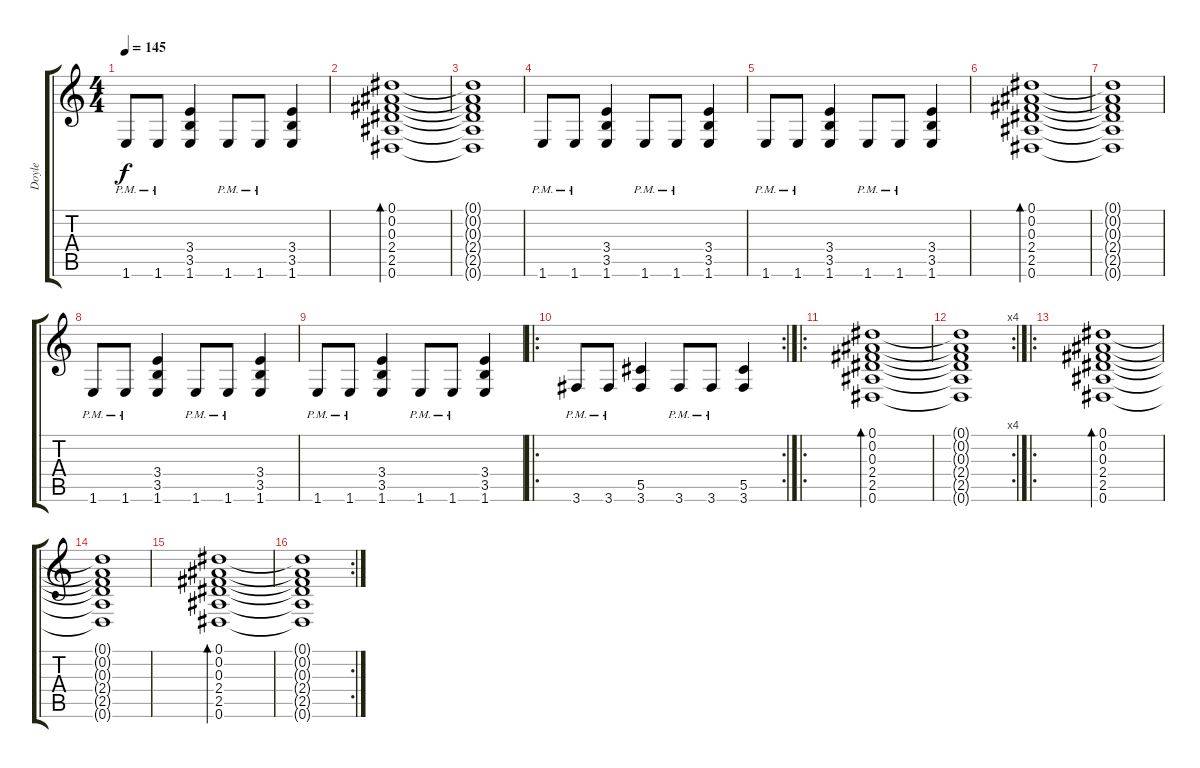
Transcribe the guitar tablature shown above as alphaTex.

\track ("Doyle" "Doyle") {instrument overdrivenguitar}
\staff {score tabs}
\tuning (Eb4 Bb3 Gb3 Db3 Ab2 Eb2) {hide}
\ts (4 4)
\tempo 145
\clef g2
\ks c
1.6{pm}.8{dy f} 1.6{pm}.8 (3.4 3.5 1.6).4 1.6{pm}.8 1.6{pm}.8 (3.4 3.5 1.6).4 |
(0.1 0.2 0.3 2.4 2.5 0.6).1{bd 240} |
(0.1{t} 0.2{t} 0.3{t} 2.4{t} 2.5{t} 0.6{t}).1 |
1.6{pm}.8 1.6{pm}.8 (3.4 3.5 1.6).4 1.6{pm}.8 1.6{pm}.8 (3.4 3.5 1.6).4 |
1.6{pm}.8 1.6{pm}.8 (3.4 3.5 1.6).4 1.6{pm}.8 1.6{pm}.8 (3.4 3.5 1.6).4 |
(0.1 0.2 0.3 2.4 2.5 0.6).1{bd 240} |
(0.1{t} 0.2{t} 0.3{t} 2.4{t} 2.5{t} 0.6{t}).1 |
1.6{pm}.8 1.6{pm}.8 (3.4 3.5 1.6).4 1.6{pm}.8 1.6{pm}.8 (3.4 3.5 1.6).4 |
1.6{pm}.8 1.6{pm}.8 (3.4 3.5 1.6).4 1.6{pm}.8 1.6{pm}.8 (3.4 3.5 1.6).4 |
\ro
\rc 2
3.6{pm}.8 3.6{pm}.8 (5.5 3.6).4 3.6{pm}.8 3.6{pm}.8 (5.5 3.6).4 |
\ro
(0.1 0.2 0.3 2.4 2.5 0.6).1{bd 240} |
\rc 4
(0.1{t} 0.2{t} 0.3{t} 2.4{t} 2.5{t} 0.6{t}).1 |
\ro
(0.1 0.2 0.3 2.4 2.5 0.6).1{bd 240} |
(0.1{t} 0.2{t} 0.3{t} 2.4{t} 2.5{t} 0.6{t}).1 |
(0.1 0.2 0.3 2.4 2.5 0.6).1{bd 240} |
\rc 2
(0.1{t} 0.2{t} 0.3{t} 2.4{t} 2.5{t} 0.6{t}).1
